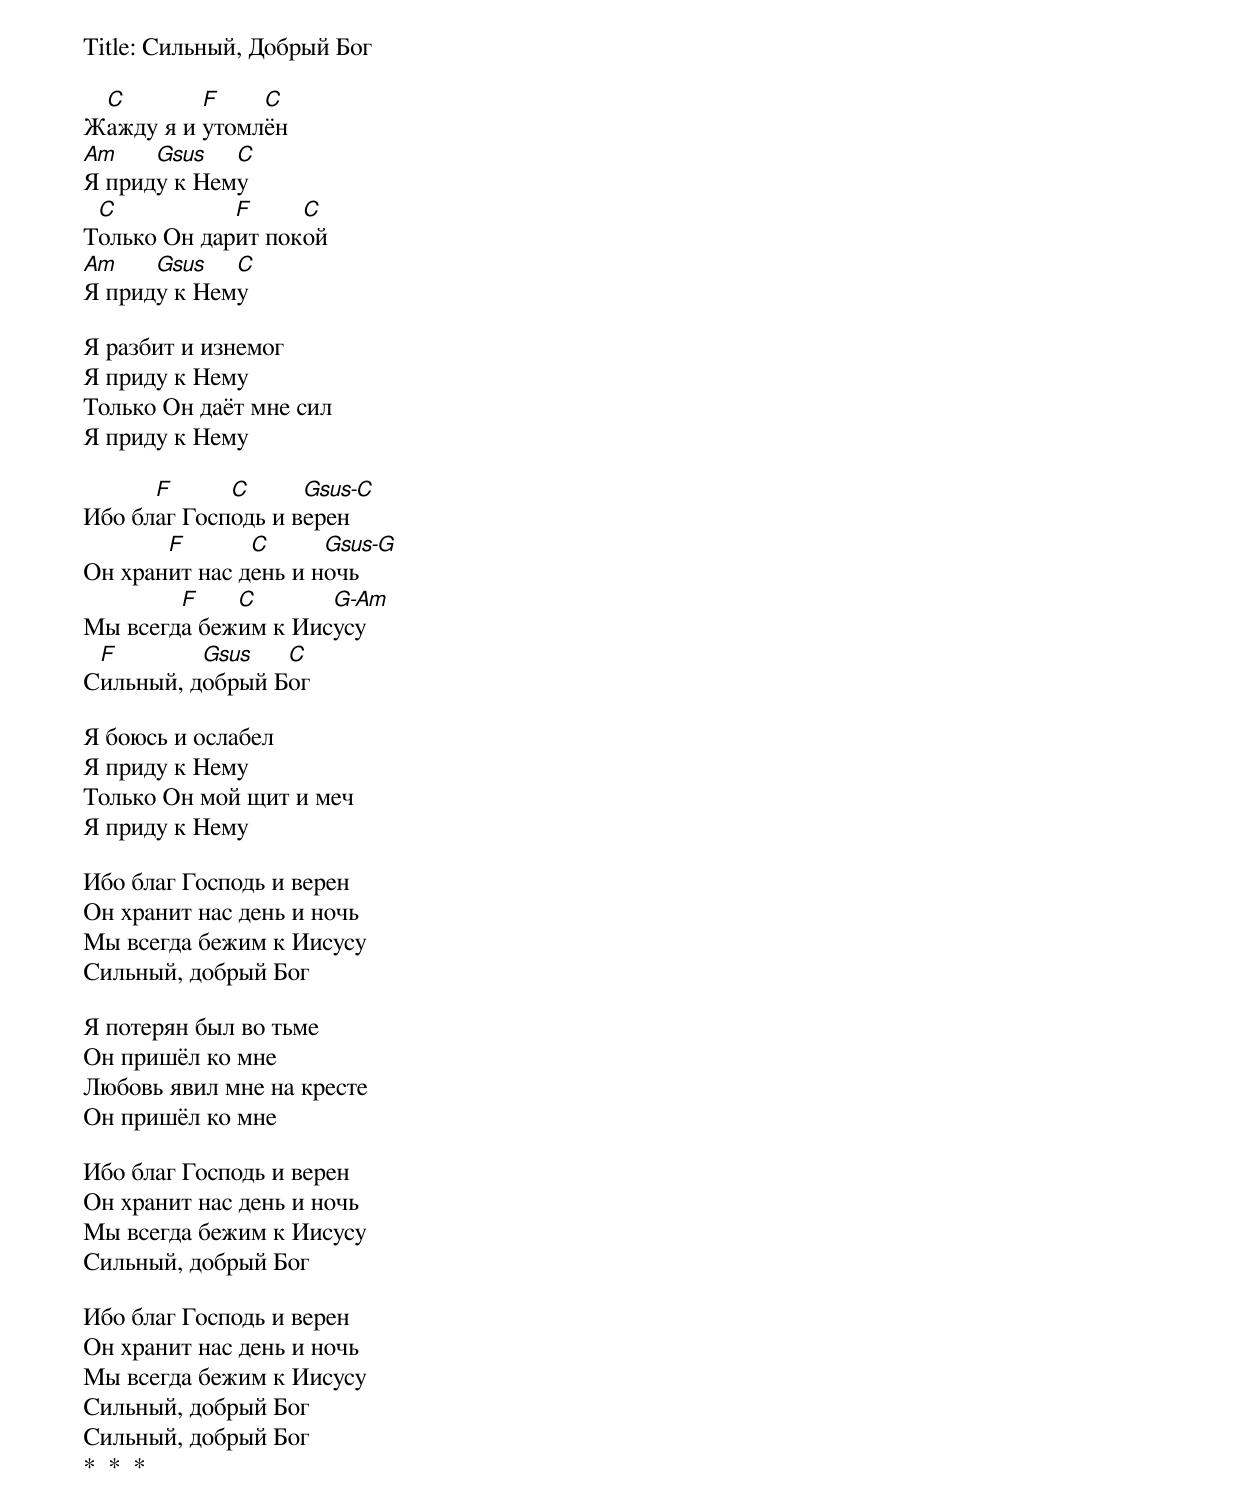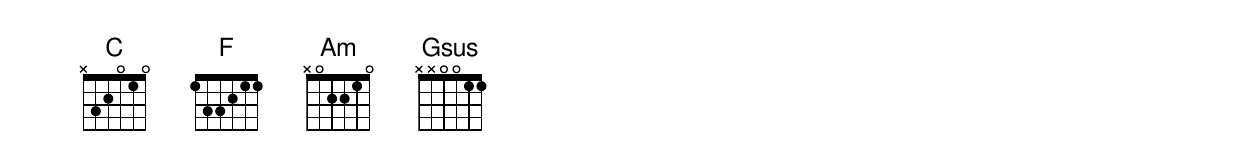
Title: Сильный, Добрый Бог

Ж[C]ажду я и [F]утомл[C]ён
[Am]Я прид[Gsus]у к Нем[C]у
Т[C]олько Он дар[F]ит пок[C]ой
[Am]Я прид[Gsus]у к Нем[C]у

Я разбит и изнемог
Я приду к Нему
Только Он даёт мне сил
Я приду к Нему

Ибо бл[F]аг Госп[C]одь и в[Gsus-C]ерен
Он хран[F]ит нас д[C]ень и н[Gsus-G]очь
Мы всегд[F]а беж[C]им к Иис[G-Am]усу
С[F]ильный, д[Gsus]обрый Б[C]ог

Я боюсь и ослабел
Я приду к Нему
Только Он мой щит и меч
Я приду к Нему

Ибо благ Господь и верен
Он хранит нас день и ночь
Мы всегда бежим к Иисусу
Сильный, добрый Бог

Я потерян был во тьме
Он пришёл ко мне
Любовь явил мне на кресте
Он пришёл ко мне

Ибо благ Господь и верен
Он хранит нас день и ночь
Мы всегда бежим к Иисусу
Сильный, добрый Бог

Ибо благ Господь и верен
Он хранит нас день и ночь
Мы всегда бежим к Иисусу
Сильный, добрый Бог
Сильный, добрый Бог
*  *  *
